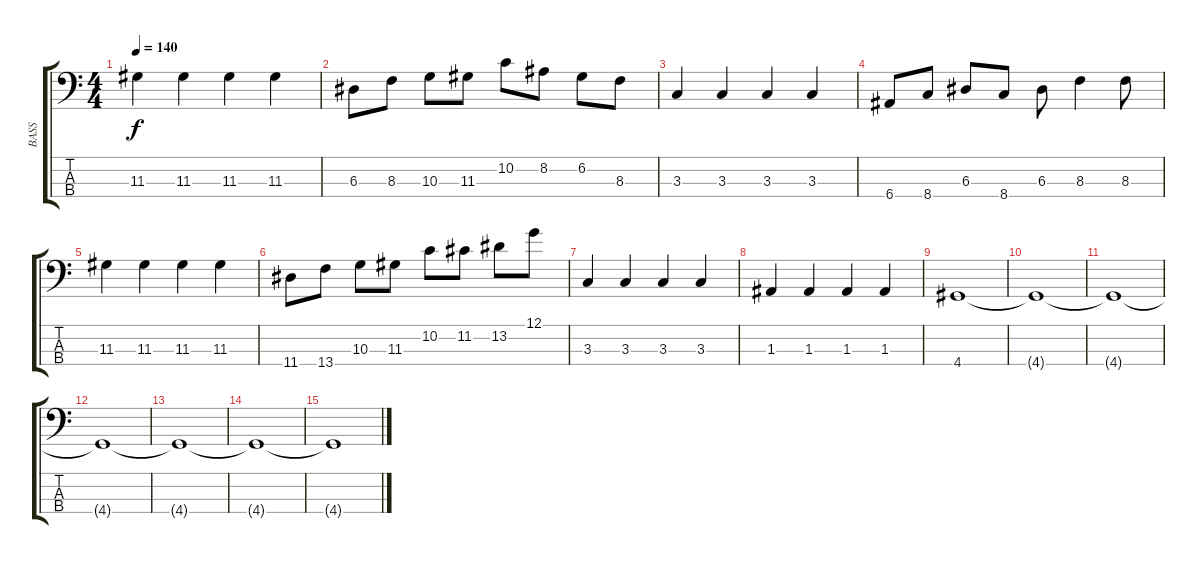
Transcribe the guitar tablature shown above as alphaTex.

\track ("BASS" "BASS") {instrument electricbassfinger}
\staff {score tabs}
\tuning (G2 D2 A1 E1) {hide}
\ts (4 4)
\tempo 140
\clef f4
\ks c
11.3.4{dy f} 11.3.4 11.3.4 11.3.4 |
6.3.8 8.3.8 10.3.8 11.3.8 10.2.8 8.2.8 6.2.8 8.3.8 |
3.3.4 3.3.4 3.3.4 3.3.4 |
6.4.8 8.4.8 6.3.8 8.4.8 6.3.8 8.3.4 8.3.8 |
11.3.4 11.3.4 11.3.4 11.3.4 |
11.4.8 13.4.8 10.3.8 11.3.8 10.2.8 11.2.8 13.2.8 12.1.8 |
3.3.4 3.3.4 3.3.4 3.3.4 |
1.3.4 1.3.4 1.3.4 1.3.4 |
4.4.1 |
4.4{t}.1 |
4.4{t}.1 |
4.4{t}.1 |
4.4{t}.1 |
4.4{t}.1 |
4.4{t}.1
